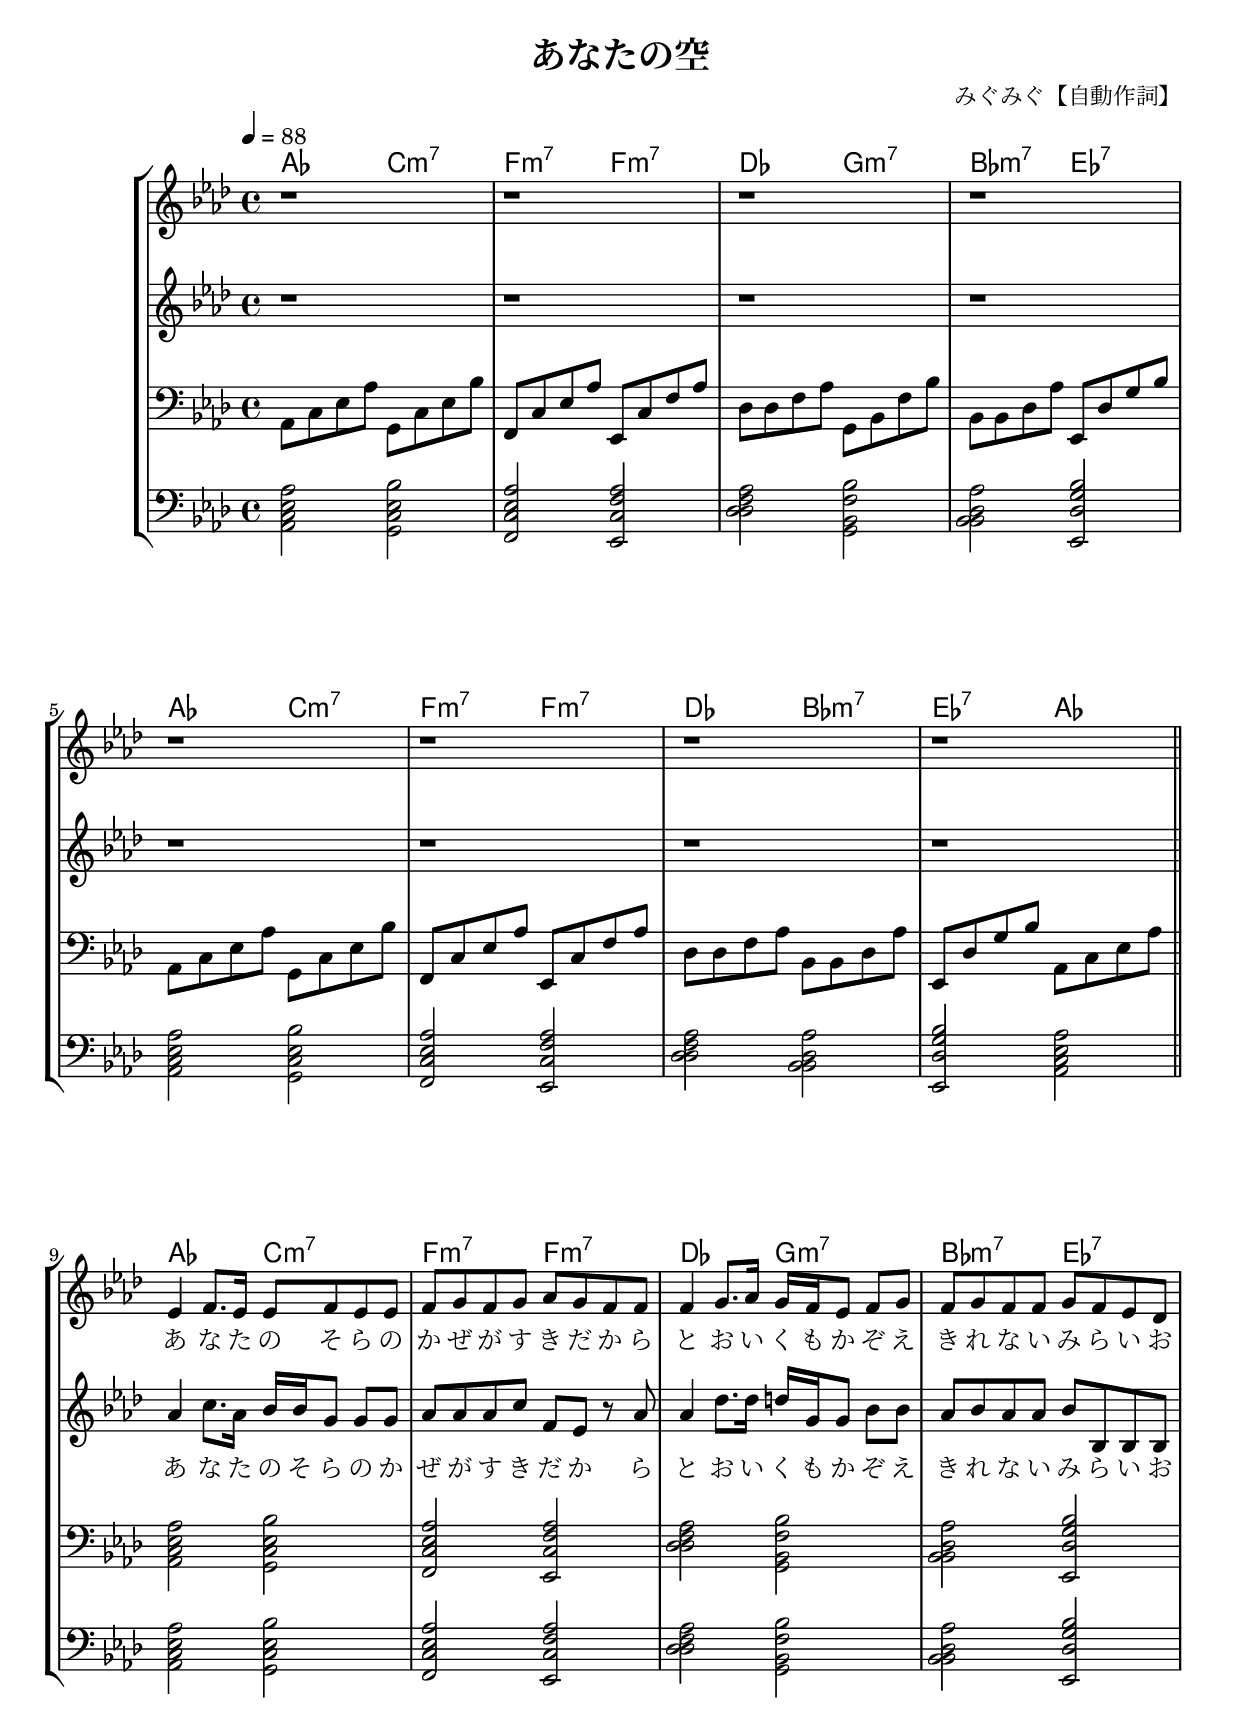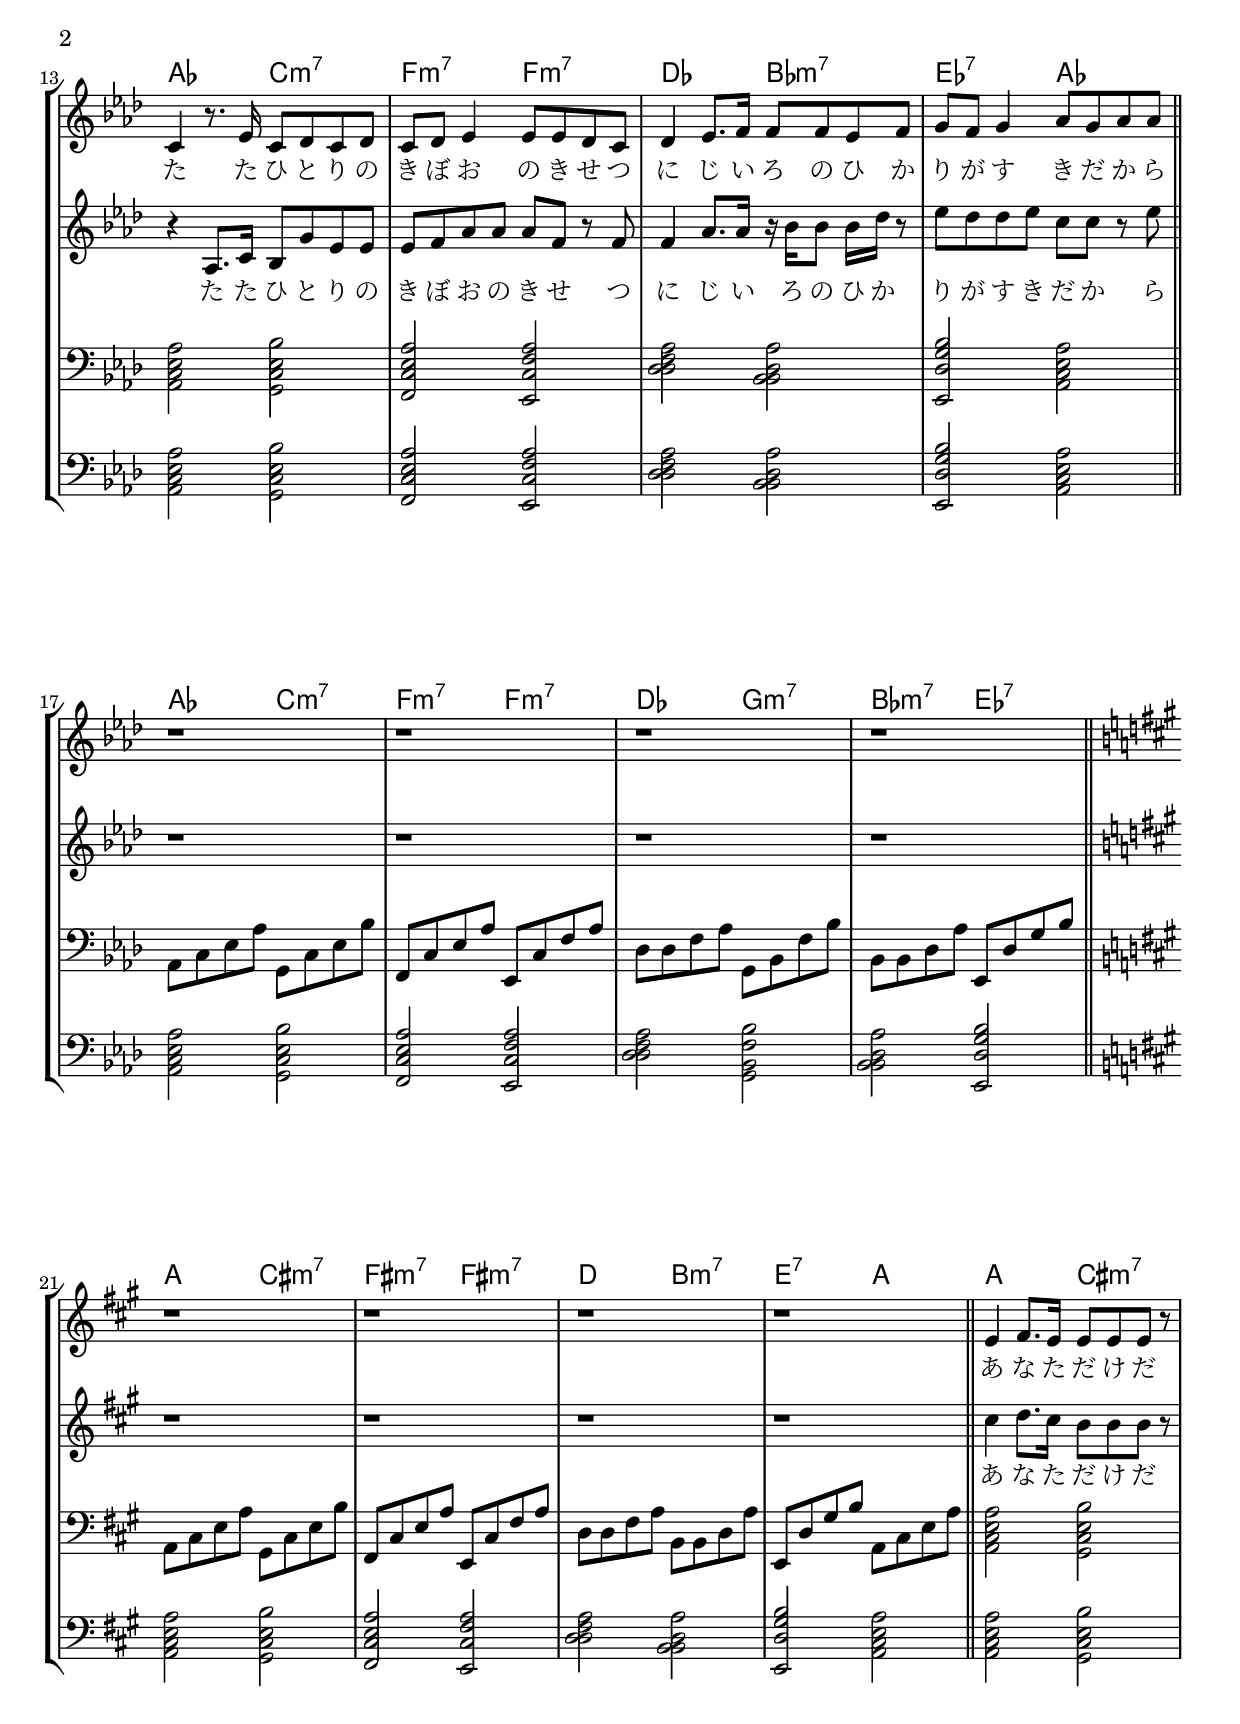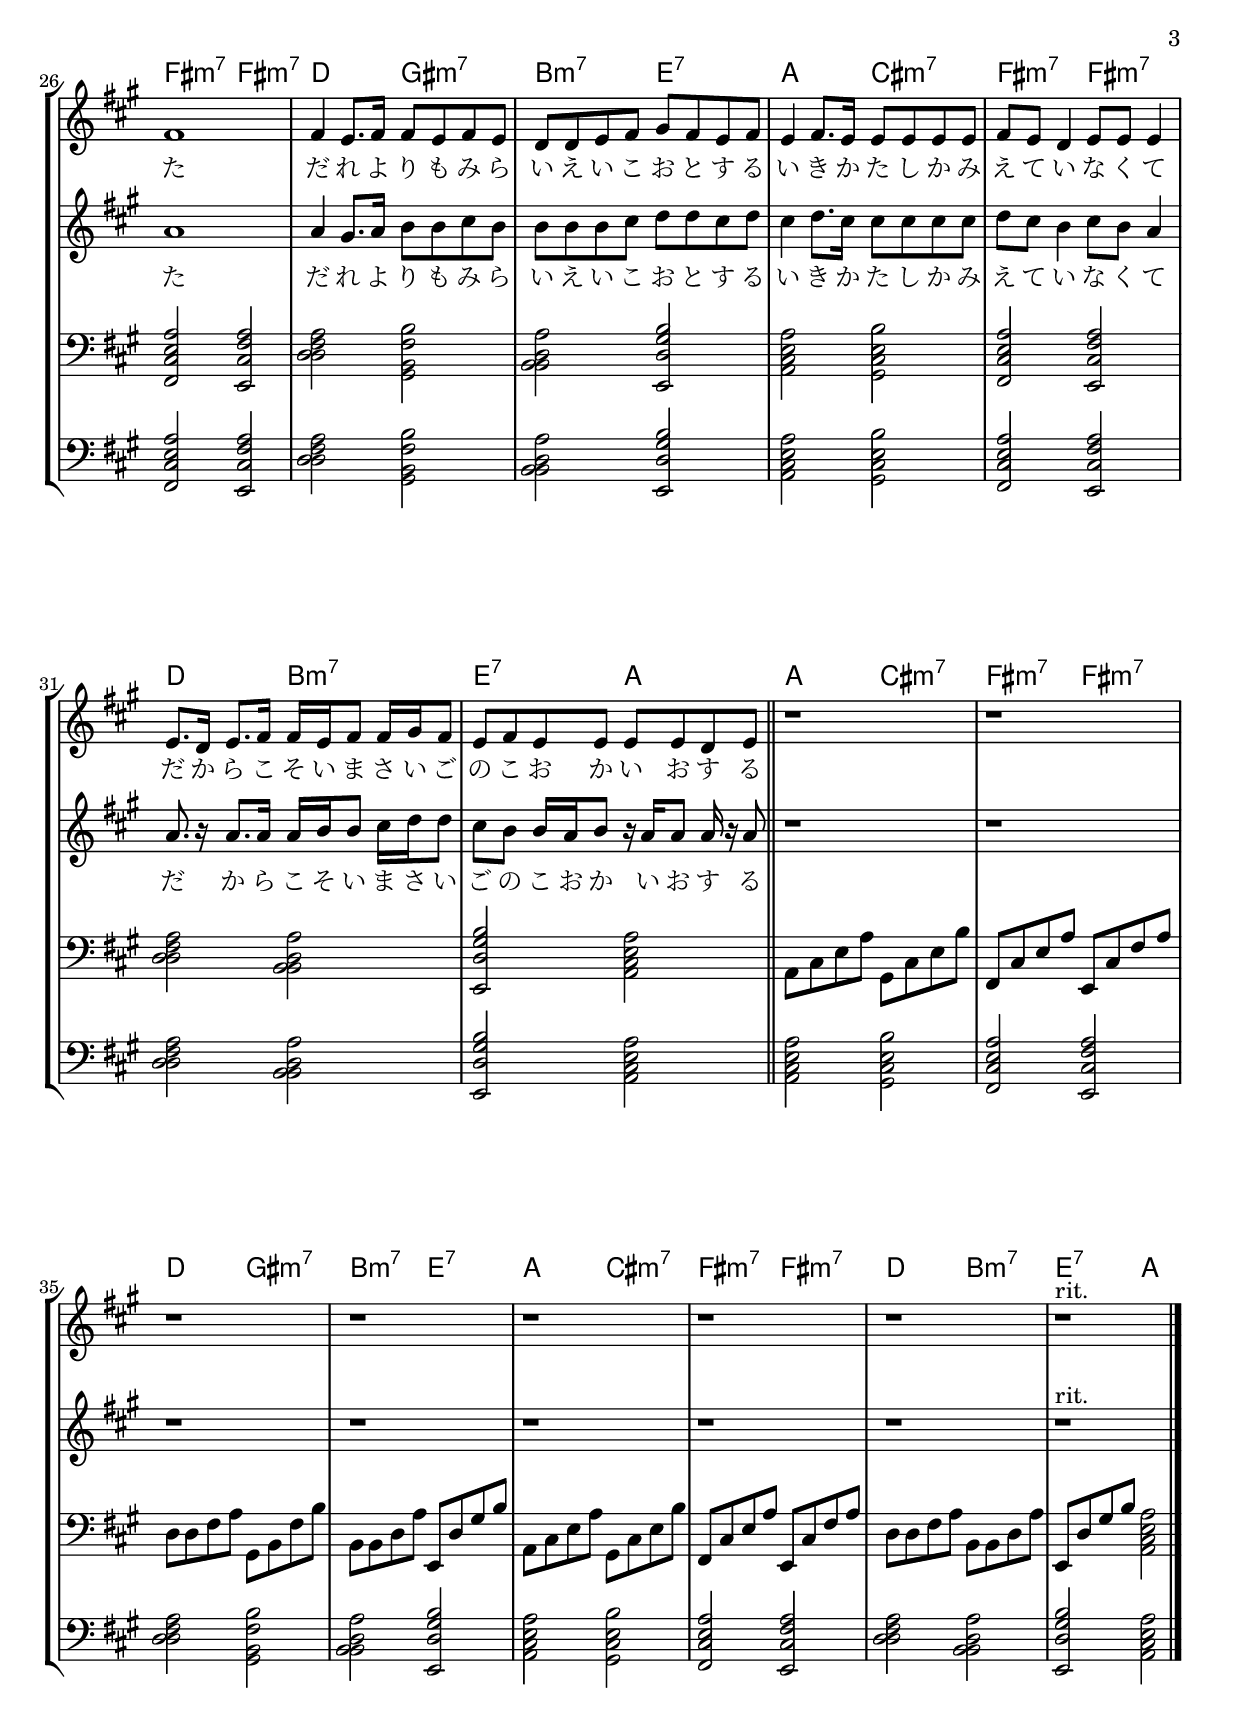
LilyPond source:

\version "2.12.1"

\header {
	title = \markup {あなたの空}
	composer = \markup \center-column {みぐみぐ【自動作詞】}
}

harmony = \chordmode {
	as2 c:min7 f:min7 f:min7 des g:min7 bes:min7 es:7 as c:min7 f:min7 f:min7 des bes:min7 es:7 as 

	as c:min7 f:min7 f:min7 des g:min7 bes:min7 es:7 as c:min7 f:min7 f:min7 des bes:min7 es:7 as 

	as c:min7 f:min7 f:min7 des g:min7 bes:min7 es:7 

	a cis:min7 fis:min7 fis:min7 d b:min7 e:7 a 

	a cis:min7 fis:min7 fis:min7 d gis:min7 b:min7 e:7 a cis:min7 fis:min7 fis:min7 d b:min7 e:7 a 

	a cis:min7 fis:min7 fis:min7 d gis:min7 b:min7 e:7 a cis:min7 fis:min7 fis:min7 d b:min7 e:7 a 
}

melody = {
	\key as \major
	\tempo 4 = 88
	r1 | r1 | r1 | r1 | r1 | r1 | r1 | r1   
	\set Staff.midiInstrument = #"fss0.35"
	es'4  f'8.  es'16  es'8  f'8  es'8  es'8 
	f'8  g'8  f'8  g'8  as'8  g'8  f'8  f'8 
	f'4  g'8.  as'16  g'16  f'16  es'8  f'8  g'8 
	f'8  g'8  f'8  f'8  g'8  f'8  es'8  des'8 
	c'4  r8.  es'16  c'8  des'8  c'8  des'8 
	c'8  des'8  es'4  es'8  es'8  des'8  c'8 
	des'4  es'8.  f'16  f'8  f'8  es'8  f'8 
	g'8  f'8  g'4  as'8  g'8  as'8  as'8
	r1 | r1 | r1 | r1   
	\key a \major
	r1 | r1 | r1 | r1   
	\set Staff.midiInstrument = #"fss0.35"
	e'4  fis'8.  e'16  e'8  e'8  e'8  r8 
	fis'1 
	fis'4  e'8.  fis'16  fis'8  e'8  fis'8  e'8 
	d'8  d'8  e'8  fis'8  gis'8  fis'8  e'8  fis'8 
	e'4  fis'8.  e'16  e'8  e'8  e'8  e'8 
	fis'8  e'8  d'4  e'8  e'8  e'4 
	e'8.  d'16  e'8.  fis'16  fis'16  e'16  fis'8  fis'16  gis'16  fis'8 
	e'8  fis'8  e'8  e'8  e'8  e'8  d'8  e'8
	r1 | r1 | r1 | r1 | r1 | r1 | r1 | r1^"rit." \bar "|."
}

words = \lyricmode {
	
	あ  な  た  の  そ  ら  の  か  ぜ  が  す  き  だ  か  ら  と  お  い  く  も  か  ぞ  え  き  れ  な  い  み  ら  い  お  た  た  ひ  と  り  の  き  ぼ  お  の  き  せ  つ  に  じ  い  ろ  の  ひ  か  り  が  す  き  だ  か  ら  
	
	
	あ  な  た  だ  け  だ  た  だ  れ  よ  り  も  み  ら  い  え  い  こ  お  と  す  る  い  き  か  た  し  か  み  え  て  い  な  く  て  だ  か  ら  こ  そ  い  ま  さ  い  ご  の  こ  お  か  い  お  す  る  
	
}

secondmelody = {
	\key as \major
	\tempo 4 = 88
	r1 | r1 | r1 | r1 | r1 | r1 | r1 | r1   
	\set Staff.midiInstrument = #"Violin"
	as'4  c''8.  as'16  bes'16  bes'16  g'8  g'8  g'8 
	as'8  as'8  as'8  c''8  f'8  es'8  r8  as'8 
	as'4  des''8.  des''16  d''16  g'16  g'8  bes'8  bes'8 
	as'8  bes'8  as'8  as'8  bes'8  bes8  bes8  bes8 
	r4  as8.  c'16  bes8  g'8  es'8  es'8 
	es'8  f'8  as'8  as'8  as'8  f'8  r8  f'8 
	f'4  as'8.  as'16  r16  bes'16  bes'8  bes'16  des''16  r8 
	es''8  des''8  des''8  es''8  c''8  c''8  r8  es''8
	r1 | r1 | r1 | r1   
	\key a \major
	r1 | r1 | r1 | r1   
	\set Staff.midiInstrument = #"mmi0.48"
	cis''4  d''8.  cis''16  b'8  b'8  b'8  r8 
	a'1 
	a'4  gis'8.  a'16  b'8  b'8  cis''8  b'8 
	b'8  b'8  b'8  cis''8  d''8  d''8  cis''8  d''8 
	cis''4  d''8.  cis''16  cis''8  cis''8  cis''8  cis''8 
	d''8  cis''8  b'4  cis''8  b'8  a'4 
	a'8.  r16  a'8.  a'16  a'16  b'16  b'8  cis''16  d''16  d''8 
	cis''8  b'8  b'16  a'16  b'8  r16  a'16  a'8  a'16  r16  a'8
	r1 | r1 | r1 | r1 | r1 | r1 | r1 | r1^"rit." \bar "|."
}

secondwords = \lyricmode {
	
	あ  な  た  の  そ  ら  の  か  ぜ  が  す  き  だ  か  ら  と  お  い  く  も  か  ぞ  え  き  れ  な  い  み  ら  い  お  た  た  ひ  と  り  の  き  ぼ  お  の  き  せ  つ  に  じ  い  ろ  の  ひ  か  り  が  す  き  だ  か  ら  
	
	
	あ  な  た  だ  け  だ  た  だ  れ  よ  り  も  み  ら  い  え  い  こ  お  と  す  る  い  き  か  た  し  か  み  え  て  い  な  く  て  だ  か  ら  こ  そ  い  ま  さ  い  ご  の  こ  お  か  い  お  す  る  
	
}

tempochange = {
	\tempo 4 = 88
	r1 | r1 | r1 | r1 | r1 | r1 | r1 | r1 \bar "||"
	\tempo 4 = 88
	r1 | r1 | r1 | r1 | r1 | r1 | r1 | r1 \bar "||"
	\tempo 4 = 88
	r1 | r1 | r1 | r1 \bar "||"
	\tempo 4 = 88
	r1 | r1 | r1 | r1 \bar "||"
	\tempo 4 = 88
	r1 | r1 | r1 | r1 | r1 | r1 | r1 | r1 \bar "||"
	\tempo 4 = 88
	r1 | r1 | r1 | r1 | r1 | r1 | r1 | \tempo 4 = 66 r2 \tempo 4 = 58 r2 \bar "|."
}

mainacc = {
	\clef bass
	\set Staff.midiInstrument = #"Acoustic Guitar (steel)"
	\key as \major
	\tempo 4 = 88
	as,8 c8 es8 as8
	g,8 c8 es8 bes8
	f,8 c8 es8 as8
	es,8 c8 f8 as8
	des8 des8 f8 as8
	g,8 bes,8 f8 bes8
	bes,8 bes,8 des8 as8
	es,8 des8 g8 bes8
	as,8 c8 es8 as8
	g,8 c8 es8 bes8
	f,8 c8 es8 as8
	es,8 c8 f8 as8
	des8 des8 f8 as8
	bes,8 bes,8 des8 as8
	es,8 des8 g8 bes8
	as,8 c8 es8 as8
	\bar "||"

	\set Staff.midiInstrument = #"Acoustic Guitar (steel)"
	<as, c es as>2
	<g, c es bes>2
	<f, c es as>2
	<es, c f as>2
	<des des f as>2
	<g, bes, f bes>2
	<bes, bes, des as>2
	<es, des g bes>2
	<as, c es as>2
	<g, c es bes>2
	<f, c es as>2
	<es, c f as>2
	<des des f as>2
	<bes, bes, des as>2
	<es, des g bes>2
	<as, c es as>2
	\bar "||"

	\set Staff.midiInstrument = #"Acoustic Guitar (steel)"
	as,8 c8 es8 as8
	g,8 c8 es8 bes8
	f,8 c8 es8 as8
	es,8 c8 f8 as8
	des8 des8 f8 as8
	g,8 bes,8 f8 bes8
	bes,8 bes,8 des8 as8
	es,8 des8 g8 bes8
	\bar "||"

	\set Staff.midiInstrument = #"Acoustic Guitar (steel)"
	\key a \major
	a,8 cis8 e8 a8
	gis,8 cis8 e8 b8
	fis,8 cis8 e8 a8
	e,8 cis8 fis8 a8
	d8 d8 fis8 a8
	b,8 b,8 d8 a8
	e,8 d8 gis8 b8
	a,8 cis8 e8 a8
	\bar "||"

	\set Staff.midiInstrument = #"Acoustic Guitar (steel)"
	<a, cis e a>2
	<gis, cis e b>2
	<fis, cis e a>2
	<e, cis fis a>2
	<d d fis a>2
	<gis, b, fis b>2
	<b, b, d a>2
	<e, d gis b>2
	<a, cis e a>2
	<gis, cis e b>2
	<fis, cis e a>2
	<e, cis fis a>2
	<d d fis a>2
	<b, b, d a>2
	<e, d gis b>2
	<a, cis e a>2
	\bar "||"

	\set Staff.midiInstrument = #"Acoustic Guitar (steel)"
	a,8 cis8 e8 a8
	gis,8 cis8 e8 b8
	fis,8 cis8 e8 a8
	e,8 cis8 fis8 a8
	d8 d8 fis8 a8
	gis,8 b,8 fis8 b8
	b,8 b,8 d8 a8
	e,8 d8 gis8 b8
	a,8 cis8 e8 a8
	gis,8 cis8 e8 b8
	fis,8 cis8 e8 a8
	e,8 cis8 fis8 a8
	d8 d8 fis8 a8
	b,8 b,8 d8 a8
	e,8 d8 gis8 b8
	<a, cis e a>2
	\bar "|."
}

subacc = {
	\clef bass
	\set Staff.midiInstrument = #"Electric Bass (finger)"
	\key as \major
	\tempo 4 = 88
	<as, c es as>2
	<g, c es bes>2
	<f, c es as>2
	<es, c f as>2
	<des des f as>2
	<g, bes, f bes>2
	<bes, bes, des as>2
	<es, des g bes>2
	<as, c es as>2
	<g, c es bes>2
	<f, c es as>2
	<es, c f as>2
	<des des f as>2
	<bes, bes, des as>2
	<es, des g bes>2
	<as, c es as>2
	\bar "||"

	\set Staff.midiInstrument = #"Electric Bass (finger)"
	<as, c es as>2
	<g, c es bes>2
	<f, c es as>2
	<es, c f as>2
	<des des f as>2
	<g, bes, f bes>2
	<bes, bes, des as>2
	<es, des g bes>2
	<as, c es as>2
	<g, c es bes>2
	<f, c es as>2
	<es, c f as>2
	<des des f as>2
	<bes, bes, des as>2
	<es, des g bes>2
	<as, c es as>2
	\bar "||"

	\set Staff.midiInstrument = #"Electric Bass (finger)"
	<as, c es as>2
	<g, c es bes>2
	<f, c es as>2
	<es, c f as>2
	<des des f as>2
	<g, bes, f bes>2
	<bes, bes, des as>2
	<es, des g bes>2
	\bar "||"

	\set Staff.midiInstrument = #"Electric Bass (finger)"
	\key a \major
	<a, cis e a>2
	<gis, cis e b>2
	<fis, cis e a>2
	<e, cis fis a>2
	<d d fis a>2
	<b, b, d a>2
	<e, d gis b>2
	<a, cis e a>2
	\bar "||"

	\set Staff.midiInstrument = #"Electric Bass (finger)"
	<a, cis e a>2
	<gis, cis e b>2
	<fis, cis e a>2
	<e, cis fis a>2
	<d d fis a>2
	<gis, b, fis b>2
	<b, b, d a>2
	<e, d gis b>2
	<a, cis e a>2
	<gis, cis e b>2
	<fis, cis e a>2
	<e, cis fis a>2
	<d d fis a>2
	<b, b, d a>2
	<e, d gis b>2
	<a, cis e a>2
	\bar "||"

	\set Staff.midiInstrument = #"Electric Bass (finger)"
	<a, cis e a>2
	<gis, cis e b>2
	<fis, cis e a>2
	<e, cis fis a>2
	<d d fis a>2
	<gis, b, fis b>2
	<b, b, d a>2
	<e, d gis b>2
	<a, cis e a>2
	<gis, cis e b>2
	<fis, cis e a>2
	<e, cis fis a>2
	<d d fis a>2
	<b, b, d a>2
	<e, d gis b>2
	<a, cis e a>2
	\bar "|."
}

percA = {
	\drummode {
	r1 |r1 |r1 |r1 |r1 |r1 |r1 |r1 \bar "||"
	r1 |r1 |r1 |r1 |r1 |r1 |r1 |r1 \bar "||"
	r1 |r1 |r1 |r1 \bar "||"
	r1  |r1  |r1  |r2 r8 hho4 hho8  \bar "||"
	r1  |r1  |r1  |r1  |r1  |r1  |r1  |r2 r8 hho4 hho8  \bar "||"
	r1  |r1  |r1  |r1  |r1  |r1  |r1  |r2 r8 hho4 hho8  \bar "|."
	}
}

percB = {
	\drummode {
	r1 |r1 |r1 |r1 |r1 |r1 |r1 |r1 \bar "||"
	r1 |r1 |r1 |r1 |r1 |r1 |r1 |r1 \bar "||"
	r1 |r1 |r1 |r1 \bar "||"
	r4. hhp2 hhp8  |r4. hhp2 hhp8  |r4. hhp2 hhp8  |hhp4 hhp4 hhp4 hhp4  \bar "||"
	r4. hhp2 hhp8  |r4. hhp2 hhp8  |r4. hhp2 hhp8  |r4. hhp2 hhp8  |r4. hhp2 hhp8  |r4. hhp2 hhp8  |r4. hhp2 hhp8  |hhp4 hhp4 hhp4 hhp4  \bar "||"
	r4. hhp2 hhp8  |r4. hhp2 hhp8  |r4. hhp2 hhp8  |r4. hhp2 hhp8  |r4. hhp2 hhp8  |r4. hhp2 hhp8  |r4. hhp2 hhp8  |hhp4 hhp4 hhp4 hhp4  \bar "|."
	}
}

percC = {
	\drummode {
	r1 |r1 |r1 |r1 |r1 |r1 |r1 |r1 \bar "||"
	r1 |r1 |r1 |r1 |r1 |r1 |r1 |r1 \bar "||"
	r1 |r1 |r1 |r1 \bar "||"
	hh4 hh4 hh4 hh4  |hh4 hh4 hh4 hh4  |hh4 hh4 hh4 hh4  |r4. hh2 r8  \bar "||"
	hh4 hh4 hh4 hh4  |hh4 hh4 hh4 hh4  |hh4 hh4 hh4 hh4  |hh4 hh4 hh4 hh4  |hh4 hh4 hh4 hh4  |hh4 hh4 hh4 hh4  |hh4 hh4 hh4 hh4  |r4. hh2 r8  \bar "||"
	hh4 hh4 hh4 hh4  |hh4 hh4 hh4 hh4  |hh4 hh4 hh4 hh4  |hh4 hh4 hh4 hh4  |hh4 hh4 hh4 hh4  |hh4 hh4 hh4 hh4  |hh4 hh4 hh4 hh4  |r4. hh2 r8  \bar "|."
	}
}

percD = {
	\drummode {
	r1 |r1 |r1 |r1 |r1 |r1 |r1 |r1 \bar "||"
	r1 |r1 |r1 |r1 |r1 |r1 |r1 |r1 \bar "||"
	r1 |r1 |r1 |r1 \bar "||"
	bd2. r8 bd8  |bd8. bd8. bd2 bd8  |bd2. r8 bd8  |bd8. bd4. r16 bd4 bd8  \bar "||"
	bd2. r8 bd8  |bd8. bd8. bd2 bd8  |bd2. r8 bd8  |bd8. bd8. bd2 bd8  |bd2. r8 bd8  |bd8. bd8. bd2 bd8  |bd2. r8 bd8  |bd8. bd4. r16 bd4 bd8  \bar "||"
	bd2. r8 bd8  |bd8. bd8. bd2 bd8  |bd2. r8 bd8  |bd8. bd8. bd2 bd8  |bd2. r8 bd8  |bd8. bd8. bd2 bd8  |bd2. r8 bd8  |bd8. bd4. r16 bd4 bd8  \bar "|."
	}
}

percE = {
	\drummode {
	r1 |r1 |r1 |r1 |r1 |r1 |r1 |r1 \bar "||"
	r1 |r1 |r1 |r1 |r1 |r1 |r1 |r1 \bar "||"
	r1 |r1 |r1 |r1 \bar "||"
	r1 | r1 | r1 | r1 \bar "||"
	r1 | r1 | r1 | r1 | r1 | r1 | r1 | r1 \bar "||"
	r1 | r1 | r1 | r1 | r1 | r1 | r1 | r1 \bar "|."
	}
}

\score {
	<<
		\new StaffGroup <<
			\new ChordNames {\harmony}
			\new Voice = "melody" {\melody}
			\new Lyrics \lyricsto "melody" \words
			\new Voice = "secondmelody" {\secondmelody}
			\new Lyrics \lyricsto "secondmelody" \secondwords
			\new Staff = "mainacc" {\mainacc}
			\new Staff = "subacc" {\subacc}
		>>
	>>
	\layout { }
}
